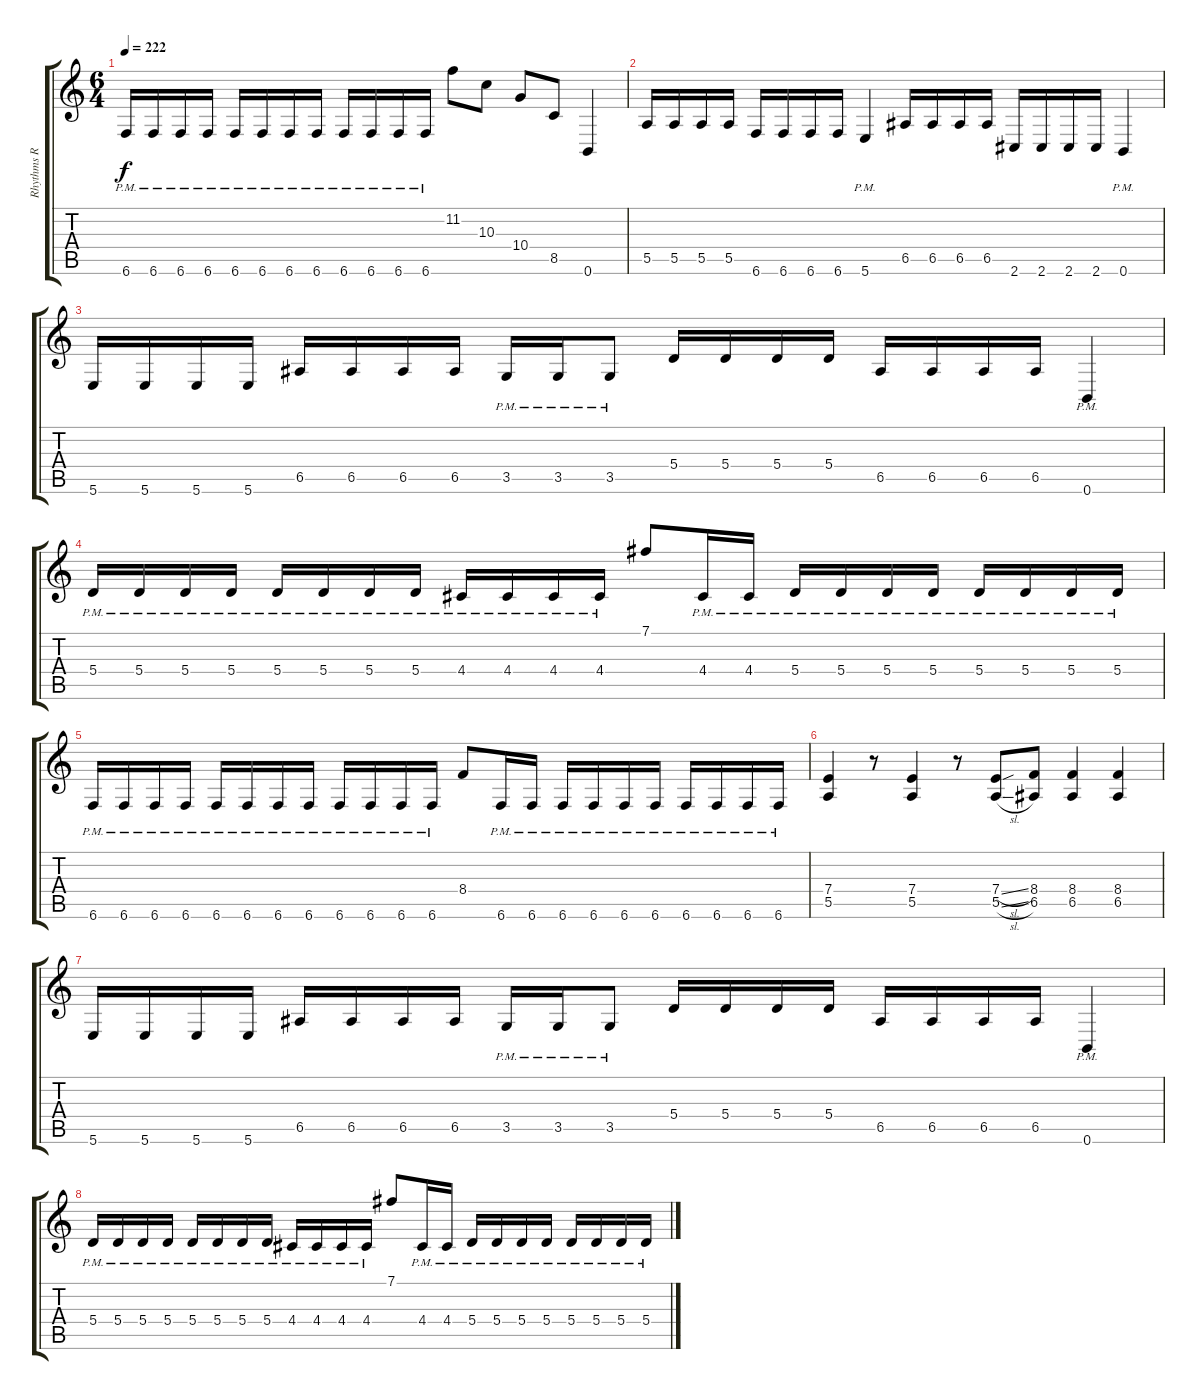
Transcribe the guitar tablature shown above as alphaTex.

\track ("Rhythms R" "Rhythms R") {instrument distortionguitar}
\staff {score tabs}
\tuning (B3 Gb3 D3 A2 E2 B1) {hide}
\ts (6 4)
\tempo 222
\clef g2
\ks c
6.6{pm}.16{dy f} 6.6{pm}.16 6.6{pm}.16 6.6{pm}.16 6.6{pm}.16 6.6{pm}.16 6.6{pm}.16 6.6{pm}.16 6.6{pm}.16 6.6{pm}.16 6.6{pm}.16 6.6{pm}.16 11.2.8 10.3.8 10.4.8 8.5.8 0.6.4 |
5.5.16 5.5.16 5.5.16 5.5.16 6.6.16 6.6.16 6.6.16 6.6.16 5.6{pm}.4 6.5.16 6.5.16 6.5.16 6.5.16 2.6.16 2.6.16 2.6.16 2.6.16 0.6{pm}.4 |
5.6.16 5.6.16 5.6.16 5.6.16 6.5.16 6.5.16 6.5.16 6.5.16 3.5{pm}.16 3.5{pm}.16 3.5{pm}.8 5.4.16 5.4.16 5.4.16 5.4.16 6.5.16 6.5.16 6.5.16 6.5.16 0.6{pm}.4 |
5.4{pm}.16 5.4{pm}.16 5.4{pm}.16 5.4{pm}.16 5.4{pm}.16 5.4{pm}.16 5.4{pm}.16 5.4{pm}.16 4.4{pm}.16 4.4{pm}.16 4.4{pm}.16 4.4{pm}.16 7.1.8 4.4{pm}.16 4.4{pm}.16 5.4{pm}.16 5.4{pm}.16 5.4{pm}.16 5.4{pm}.16 5.4{pm}.16 5.4{pm}.16 5.4{pm}.16 5.4{pm}.16 |
6.6{pm}.16 6.6{pm}.16 6.6{pm}.16 6.6{pm}.16 6.6{pm}.16 6.6{pm}.16 6.6{pm}.16 6.6{pm}.16 6.6{pm}.16 6.6{pm}.16 6.6{pm}.16 6.6{pm}.16 8.4.8 6.6{pm}.16 6.6{pm}.16 6.6{pm}.16 6.6{pm}.16 6.6{pm}.16 6.6{pm}.16 6.6{pm}.16 6.6{pm}.16 6.6{pm}.16 6.6{pm}.16 |
(7.4 5.5).4 r.8 (7.4 5.5).4 r.8 (7.4{sl} 5.5{sl}).8 (8.4 6.5).8 (8.4 6.5).4 (8.4 6.5).4 |
5.6.16 5.6.16 5.6.16 5.6.16 6.5.16 6.5.16 6.5.16 6.5.16 3.5{pm}.16 3.5{pm}.16 3.5{pm}.8 5.4.16 5.4.16 5.4.16 5.4.16 6.5.16 6.5.16 6.5.16 6.5.16 0.6{pm}.4 |
5.4{pm}.16 5.4{pm}.16 5.4{pm}.16 5.4{pm}.16 5.4{pm}.16 5.4{pm}.16 5.4{pm}.16 5.4{pm}.16 4.4{pm}.16 4.4{pm}.16 4.4{pm}.16 4.4{pm}.16 7.1.8 4.4{pm}.16 4.4{pm}.16 5.4{pm}.16 5.4{pm}.16 5.4{pm}.16 5.4{pm}.16 5.4{pm}.16 5.4{pm}.16 5.4{pm}.16 5.4{pm}.16
